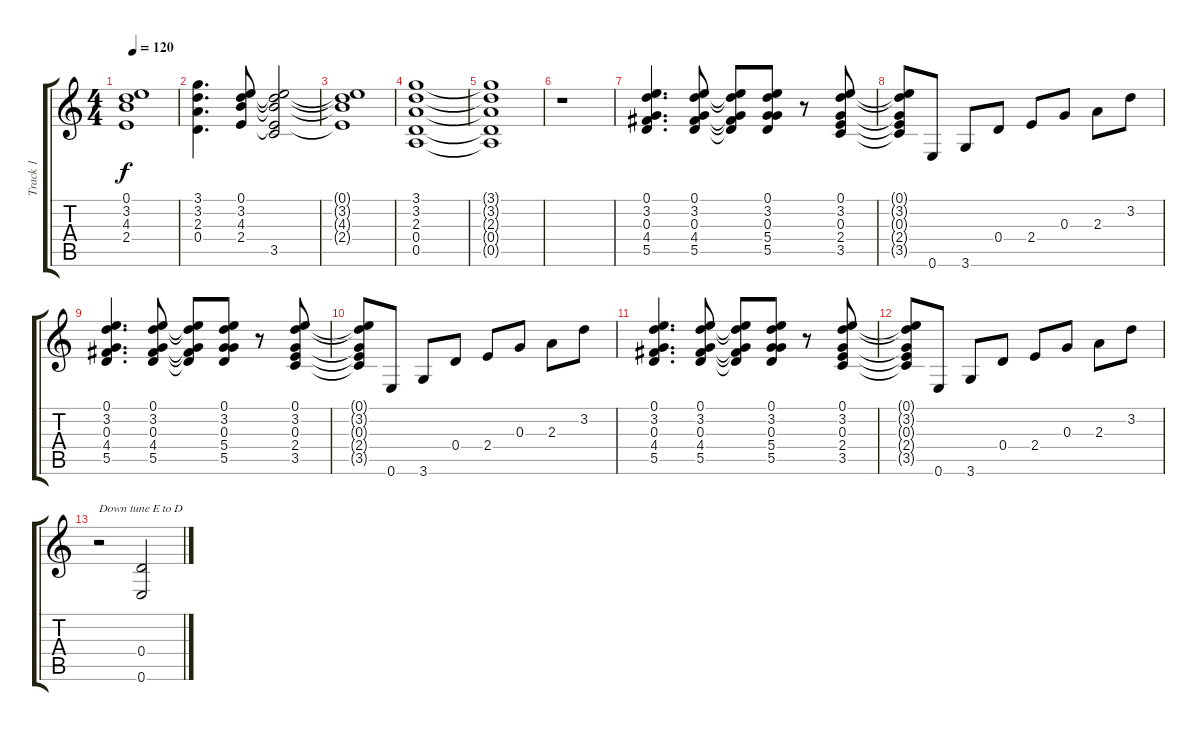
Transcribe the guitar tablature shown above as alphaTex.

\track ("Track 1" "Track 1") {instrument acousticguitarnylon}
\staff {score tabs}
\tuning (E4 B3 G3 D3 A2 E2) {hide}
\ts (4 4)
\tempo 120
\clef g2
\ks c
(0.1{t} 3.2{t} 4.3{t} 2.4{t}).1{dy f} |
(3.1 3.2 2.3 0.4).4{d} (0.1 3.2 4.3 2.4).8 (0.1{t} 3.2{t} 4.3{t} 2.4{t} 3.5{t}).2 |
(0.1{t} 3.2{t} 4.3{t} 2.4{t}).1 |
(3.1 3.2 2.3 0.4 0.5).1 |
(3.1{t} 3.2{t} 2.3{t} 0.4{t} 0.5{t}).1 |
r.1 |
(0.1 3.2 0.3 4.4 5.5).4{d} (0.1 3.2 0.3 4.4 5.5).8 (0.1{t} 3.2{t} 0.3{t} 4.4{t} 5.5{t}).8 (0.1 3.2 0.3 5.4 5.5).8 r.8 (0.1 3.2 0.3 2.4 3.5).8 |
(0.1{t} 3.2{t} 0.3{t} 2.4{t} 3.5{t}).8 0.6.8 3.6.8 0.4.8 2.4.8 0.3.8 2.3.8 3.2.8 |
(0.1 3.2 0.3 4.4 5.5).4{d} (0.1 3.2 0.3 4.4 5.5).8 (0.1{t} 3.2{t} 0.3{t} 4.4{t} 5.5{t}).8 (0.1 3.2 0.3 5.4 5.5).8 r.8 (0.1 3.2 0.3 2.4 3.5).8 |
(0.1{t} 3.2{t} 0.3{t} 2.4{t} 3.5{t}).8 0.6.8 3.6.8 0.4.8 2.4.8 0.3.8 2.3.8 3.2.8 |
(0.1 3.2 0.3 4.4 5.5).4{d} (0.1 3.2 0.3 4.4 5.5).8 (0.1{t} 3.2{t} 0.3{t} 4.4{t} 5.5{t}).8 (0.1 3.2 0.3 5.4 5.5).8 r.8 (0.1 3.2 0.3 2.4 3.5).8 |
(0.1{t} 3.2{t} 0.3{t} 2.4{t} 3.5{t}).8 0.6.8 3.6.8 0.4.8 2.4.8 0.3.8 2.3.8 3.2.8 |
r.2{txt "Down tune E to D"} (0.4 0.6).2
